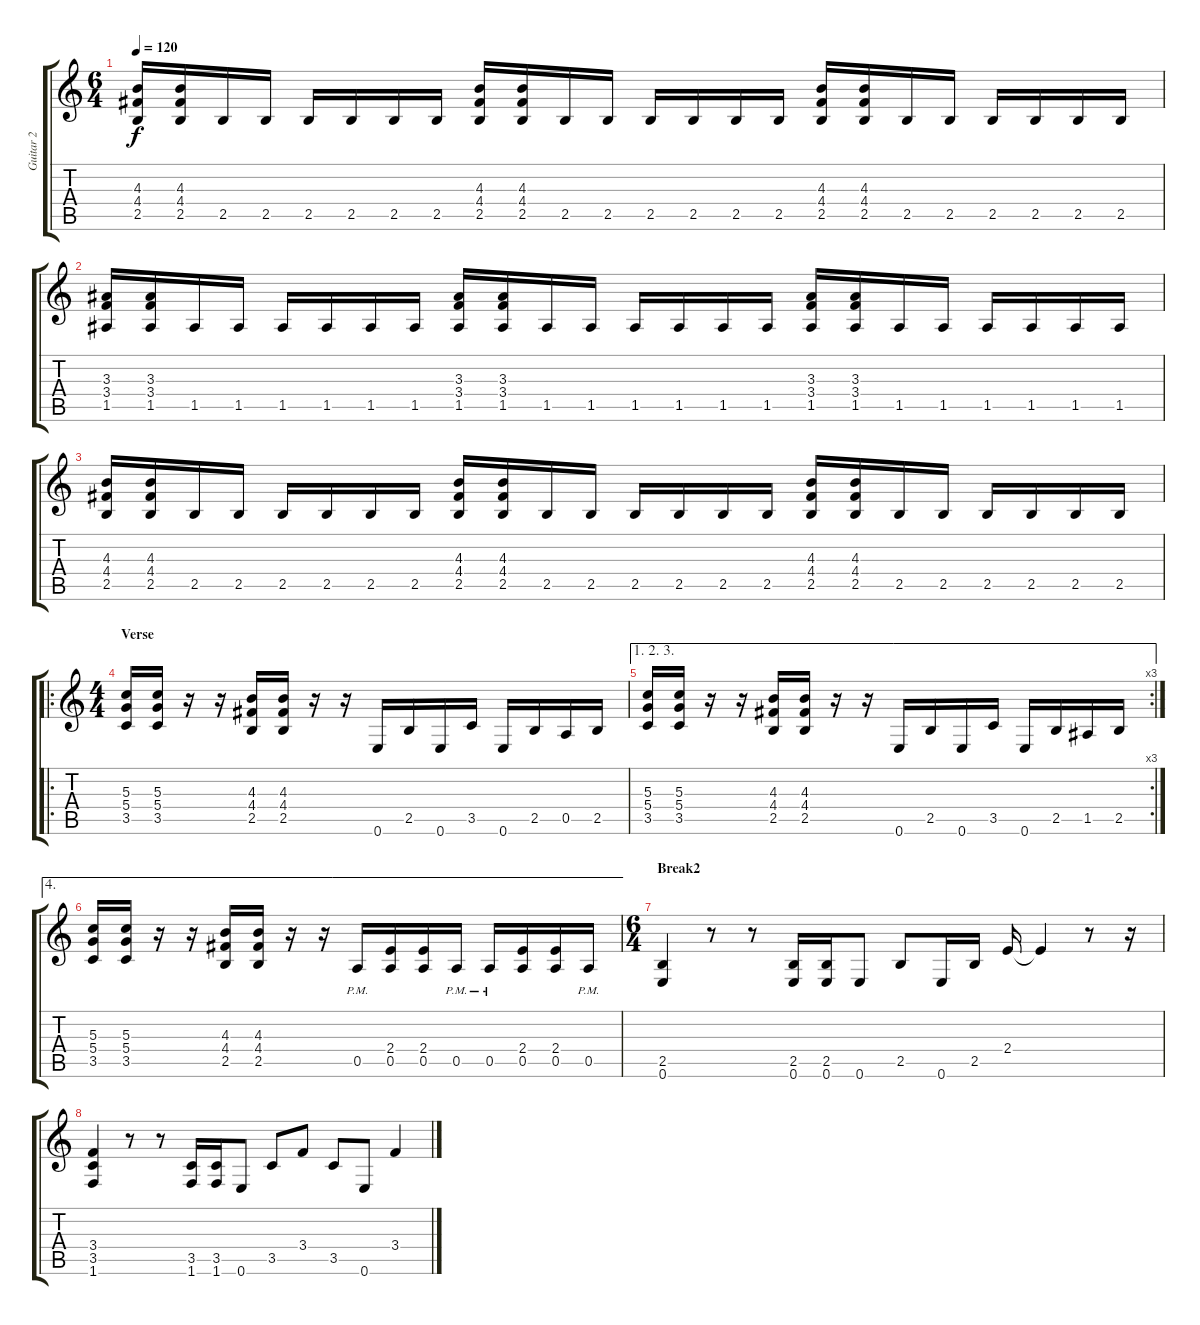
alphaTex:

\track ("Guitar 2" "Guitar 2") {instrument distortionguitar}
\staff {score tabs}
\tuning (E4 B3 G3 D3 A2 E2) {hide}
\ts (6 4)
\tempo 120
\clef g2
\ks c
(4.3 4.4 2.5).16{dy f} (4.3 4.4 2.5).16 2.5.16 2.5.16 2.5.16 2.5.16 2.5.16 2.5.16 (4.3 4.4 2.5).16 (4.3 4.4 2.5).16 2.5.16 2.5.16 2.5.16 2.5.16 2.5.16 2.5.16 (4.3 4.4 2.5).16 (4.3 4.4 2.5).16 2.5.16 2.5.16 2.5.16 2.5.16 2.5.16 2.5.16 |
(3.3 3.4 1.5).16 (3.3 3.4 1.5).16 1.5.16 1.5.16 1.5.16 1.5.16 1.5.16 1.5.16 (3.3 3.4 1.5).16 (3.3 3.4 1.5).16 1.5.16 1.5.16 1.5.16 1.5.16 1.5.16 1.5.16 (3.3 3.4 1.5).16 (3.3 3.4 1.5).16 1.5.16 1.5.16 1.5.16 1.5.16 1.5.16 1.5.16 |
(4.3 4.4 2.5).16 (4.3 4.4 2.5).16 2.5.16 2.5.16 2.5.16 2.5.16 2.5.16 2.5.16 (4.3 4.4 2.5).16 (4.3 4.4 2.5).16 2.5.16 2.5.16 2.5.16 2.5.16 2.5.16 2.5.16 (4.3 4.4 2.5).16 (4.3 4.4 2.5).16 2.5.16 2.5.16 2.5.16 2.5.16 2.5.16 2.5.16 |
\ro
\ts (4 4)
\section ("" "Verse")
(5.3 5.4 3.5).16 (5.3 5.4 3.5).16 r.16 r.16 (4.3 4.4 2.5).16 (4.3 4.4 2.5).16 r.16 r.16 0.6.16 2.5.16 0.6.16 3.5.16 0.6.16 2.5.16 0.5.16 2.5.16 |
\ae (1 2 3)
\rc 3
(5.3 5.4 3.5).16 (5.3 5.4 3.5).16 r.16 r.16 (4.3 4.4 2.5).16 (4.3 4.4 2.5).16 r.16 r.16 0.6.16 2.5.16 0.6.16 3.5.16 0.6.16 2.5.16 1.5.16 2.5.16 |
\ae 4
(5.3 5.4 3.5).16 (5.3 5.4 3.5).16 r.16 r.16 (4.3 4.4 2.5).16 (4.3 4.4 2.5).16 r.16 r.16 0.5{pm}.16 (2.4 0.5).16 (2.4 0.5).16 0.5{pm}.16 0.5{pm}.16 (2.4 0.5).16 (2.4 0.5).16 0.5{pm}.16 |
\ts (6 4)
\section ("" "Break2")
(2.5 0.6).4 r.8 r.8 (2.5 0.6).16 (2.5 0.6).16 0.6.8 2.5.8 0.6.16 2.5.16 2.4.16 2.4{t}.4 r.8 r.16 |
(3.4 3.5 1.6).4 r.8 r.8 (3.5 1.6).16 (3.5 1.6).16 0.6.8 3.5.8 3.4.8 3.5.8 0.6.8 3.4.4
